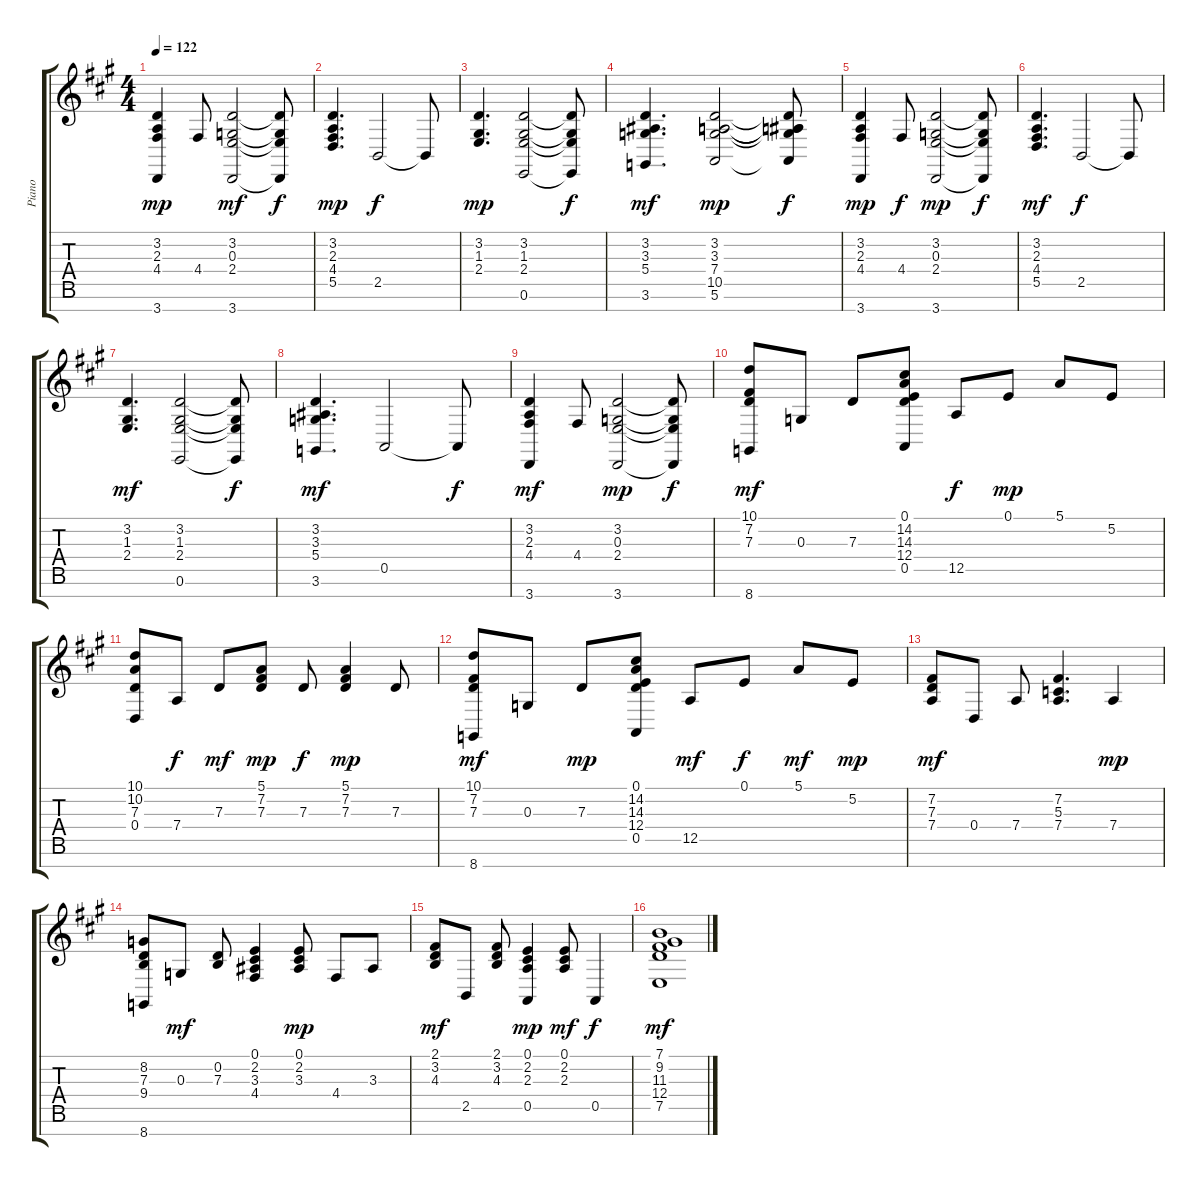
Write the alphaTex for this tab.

\track ("Piano" "Piano") {instrument brightacousticpiano}
\staff {score tabs}
\tuning (E4 B3 G3 D3 A2 E2 B1) {hide}
\ts (4 4)
\tempo 122
\clef g2
\ks a
(3.2 2.3 4.4 3.7).4{dy mp} 4.4.8 (3.2 0.3 2.4 3.7).2{dy mf} (3.2{t} 0.3{t} 2.4{t} 3.7{t}).8{dy f} |
(3.2 2.3 4.4 5.5).4{d dy mp} 2.5.2{dy f} 2.5{t}.8 |
(3.2 1.3 2.4).4{d dy mp} (3.2 1.3 2.4 0.6).2 (3.2{t} 1.3{t} 2.4{t} 0.6{t}).8{dy f} |
(3.2 3.3 5.4 3.6).4{d dy mf} (3.2 3.3 7.4 10.5 5.6).2{dy mp} (3.2{t} 3.3{t} 7.4{t} 10.5{t} 5.6{t}).8{dy f} |
(3.2 2.3 4.4 3.7).4{dy mp} 4.4.8{dy f} (3.2 0.3 2.4 3.7).2{dy mp} (3.2{t} 0.3{t} 2.4{t} 3.7{t}).8{dy f} |
(3.2 2.3 4.4 5.5).4{d dy mf} 2.5.2{dy f} 2.5{t}.8 |
(3.2 1.3 2.4).4{d dy mf} (3.2 1.3 2.4 0.6).2 (3.2{t} 1.3{t} 2.4{t} 0.6{t}).8{dy f} |
(3.2 3.3 5.4 3.6).4{d dy mf} 0.5.2 0.5{t}.8{dy f} |
(3.2 2.3 4.4 3.7).4{dy mf} 4.4.8 (3.2 0.3 2.4 3.7).2{dy mp} (3.2{t} 0.3{t} 2.4{t} 3.7{t}).8{dy f} |
(10.1 7.2 7.3 8.7).8{dy mf} 0.3.8 7.3.8 (0.1 14.2 14.3 12.4 0.5).8 12.5.8{dy f} 0.1.8{dy mp} 5.1.8 5.2.8 |
(10.1 10.2 7.3 0.4).8 7.4.8{dy f} 7.3.8{dy mf} (5.1 7.2 7.3).8{dy mp} 7.3.8{dy f} (5.1 7.2 7.3).4{dy mp} 7.3.8 |
(10.1 7.2 7.3 8.7).8{dy mf} 0.3.8 7.3.8{dy mp} (0.1 14.2 14.3 12.4 0.5).8 12.5.8{dy mf} 0.1.8{dy f} 5.1.8{dy mf} 5.2.8{dy mp} |
(7.2 7.3 7.4).8{dy mf} 0.4.8 7.4.8 (7.2 5.3 7.4).4{d} 7.4.4{dy mp} |
(8.2 7.3 9.4 8.7).8 0.3.8{dy mf} (0.2 7.3).8 (0.1 2.2 3.3 4.4).4 (0.1 2.2 3.3).8{dy mp} 4.4.8 3.3.8 |
(2.1 3.2 4.3).8{dy mf} 2.5.8 (2.1 3.2 4.3).8 (0.1 2.2 2.3 0.5).4{dy mp} (0.1 2.2 2.3).8{dy mf} 0.5.4{dy f} |
(7.1 9.2 11.3 12.4 7.5).1{dy mf}
